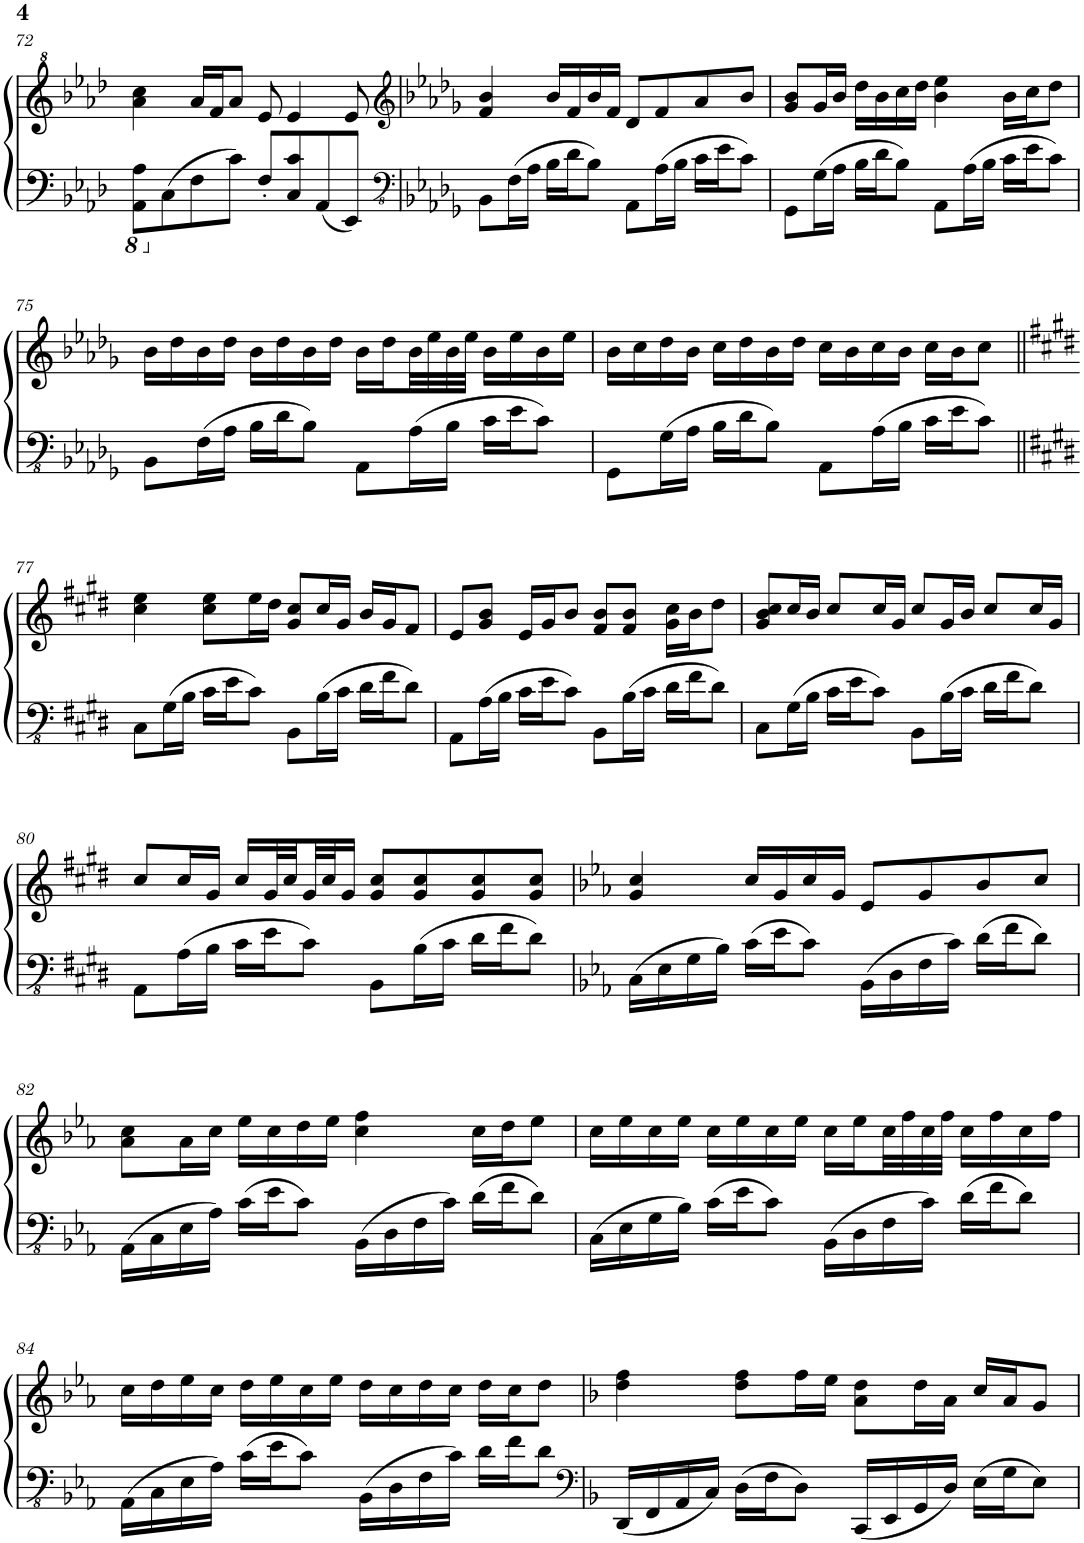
**kern	**kern
*part2	*part1
*staff2	*staff1
*I"Piano, Left Hand	*I"Piano, Right Hand
*I'Pno	*I'Pno
!!LO:PB:g=z
*clefF4	*clefG^2
*k[b-e-a-d-]	*k[b-e-a-d-]
*M4/4	*M4/4
*8ba	*
=72	=72
8AAA-\ 8AA-\L	4aa-\ 4ccc\
*X8ba	*
(8C\	.
8F\	16aa-/LL
.	16ff/J
8c\J)	8aa-/J
8F'/L	8ee-/
8C/ 8c/	4ee-/
(8AA-/	.
8EE-/J)	8ee-/
=73	=73
*clefFv4	*clefG2
*k[b-e-a-d-g-]	*k[b-e-a-d-g-]
8BBB-\L	4f/ 4b-/
(16FF\L	.
16AA-\JJ	.
16BB-\LL	16b-/LL
16D-\J	16f/
8BB-\J)	16b-/
.	16f/JJ
8AAA-\L	8d-/L
(16AA-\L	8f/
16BB-\JJ	.
16C\LL	8a-/
16E-\J	.
8C\J)	8b-/J
=74	=74
8GGG-\L	8g-/ 8b-/L
(16GG-\L	16g-/L
16AA-\JJ	16b-/JJ
16BB-\LL	16dd-\LL
16D-\J	16b-\
8BB-\J)	16cc\
.	16dd-\JJ
8AAA-\L	4b-\ 4ee-\
(16AA-\L	.
16BB-\JJ	.
16C\LL	16b-\LL
16E-\J	16cc\J
8C\J)	8dd-\J
!!LO:LB:g=z
=75	=75
8BBB-\L	16b-\LL
.	16dd-\
(16FF\L	16b-\
16AA-\JJ	16dd-\JJ
16BB-\LL	16b-\LL
16D-\J	16dd-\
8BB-\J)	16b-\
.	16dd-\JJ
8AAA-\L	16b-\LL
.	16dd-\
(16AA-\L	32b-\L
.	32ee-\
16BB-\JJ	32b-\
.	32ee-\JJJ
16C\LL	16b-\LL
16E-\J	16ee-\
8C\J)	16b-\
.	16ee-\JJ
=76	=76
8GGG-\L	16b-\LL
.	16cc\
(16GG-\L	16dd-\
16AA-\JJ	16b-\JJ
16BB-\LL	16cc\LL
16D-\J	16dd-\
8BB-\J)	16b-\
.	16dd-\JJ
8AAA-\L	16cc\LL
.	16b-\
(16AA-\L	16cc\
16BB-\JJ	16b-\JJ
16C\LL	16cc\LL
16E-\J	16b-\J
8C\J)	8cc\J
!!LO:LB:g=z
=77||	=77||
*k[f#c#g#d#]	*k[f#c#g#d#]
8CC#\L	4cc#\ 4ee\
(16GG#\L	.
16BB\JJ	.
16C#\LL	8cc#\ 8ee\L
16E\J	.
8C#\J)	16ee\L
.	16dd#\JJ
8BBB\L	8g#/ 8cc#/L
(16BB\L	16cc#/L
16C#\JJ	16g#/JJ
16D#\LL	16b/LL
16F#\J	16g#/J
8D#\J)	8f#/J
=78	=78
8AAA\L	8e/L
(16AA\L	8g#/ 8b/J
16BB\JJ	.
16C#\LL	16e/LL
16E\J	16g#/J
8C#\J)	8b/J
8BBB\L	8f#/ 8b/L
(16BB\L	8f#/ 8b/J
16C#\JJ	.
16D#\LL	16g#\ 16cc#\LL
16F#\J	16b\J
8D#\J)	8dd#\J
=79	=79
8CC#\L	8g#/ 8b/ 8cc#/L
(16GG#\L	16cc#/L
16BB\JJ	16b/JJ
16C#\LL	8cc#/L
16E\J	.
8C#\J)	16cc#/L
.	16g#/JJ
8BBB\L	8cc#/L
(16BB\L	16g#/L
16C#\JJ	16b/JJ
16D#\LL	8cc#/L
16F#\J	.
8D#\J)	16cc#/L
.	16g#/JJ
!!LO:LB:g=z
=80	=80
8AAA\L	8cc#/L
(16AA\L	16cc#/L
16BB\JJ	16g#/JJ
16C#\LL	16cc#/LL
16E\J	32g#/L
.	32cc#/
8C#\J)	32g#/
.	32cc#/J
.	16g#/JJ
8BBB\L	8g#/ 8cc#/L
(16BB\L	8g#/ 8cc#/
16C#\JJ	.
16D#\LL	8g#/ 8cc#/
16F#\J	.
8D#\J)	8g#/ 8cc#/J
=81	=81
*k[b-e-a-]	*k[b-e-a-]
(16CC\LL	4g/ 4cc/
16EE-\	.
16GG\	.
16BB-\JJ)	.
(16C\LL	16cc/LL
16E-\J	16g/
8C\J)	16cc/
.	16g/JJ
(16BBB-\LL	8e-/L
16DD\	.
16FF\	8g/
16C\JJ)	.
(16D\LL	8b-/
16F\J	.
8D\J)	8cc/J
!!LO:LB:g=z
=82	=82
(16AAA-\LL	8a-\ 8cc\L
16CC\	.
16EE-\	16a-\L
16AA-\JJ)	16cc\JJ
(16C\LL	16ee-\LL
16E-\J	16cc\
8C\J)	16dd\
.	16ee-\JJ
(16BBB-\LL	4cc\ 4ff\
16DD\	.
16FF\	.
16C\JJ)	.
(16D\LL	16cc\LL
16F\J	16dd\J
8D\J)	8ee-\J
=83	=83
(16CC\LL	16cc\LL
16EE-\	16ee-\
16GG\	16cc\
16BB-\JJ)	16ee-\JJ
(16C\LL	16cc\LL
16E-\J	16ee-\
8C\J)	16cc\
.	16ee-\JJ
(16BBB-\LL	16cc\LL
16DD\	16ee-\
16FF\	32cc\L
.	32ff\
16C\JJ)	32cc\
.	32ff\JJJ
(16D\LL	16cc\LL
16F\J	16ff\
8D\J)	16cc\
.	16ff\JJ
!!LO:LB:g=z
=84	=84
(16AAA-\LL	16cc\LL
16CC\	16dd\
16EE-\	16ee-\
16AA-\JJ)	16cc\JJ
(16C\LL	16dd\LL
16E-\J	16ee-\
8C\J)	16cc\
.	16ee-\JJ
(16BBB-\LL	16dd\LL
16DD\	16cc\
16FF\	16dd\
16C\JJ)	16cc\JJ
16D\LL	16dd\LL
16F\J	16cc\J
8D\J	8dd\J
=85	=85
*clefF4	*
*k[b-]	*k[b-]
(16DD/LL	4dd\ 4ff\
16FF/	.
16AA/	.
16C/JJ)	.
(16D\LL	8dd\ 8ff\L
16F\J	.
8D\J)	16ff\L
.	16ee\JJ
(16CC/LL	8a\ 8dd\L
16EE/	.
16GG/	16dd\L
16D/JJ)	16a\JJ
(16E\LL	16cc/LL
16G\J	16a/J
8E\J)	8g/J
=	=
*-	*-
